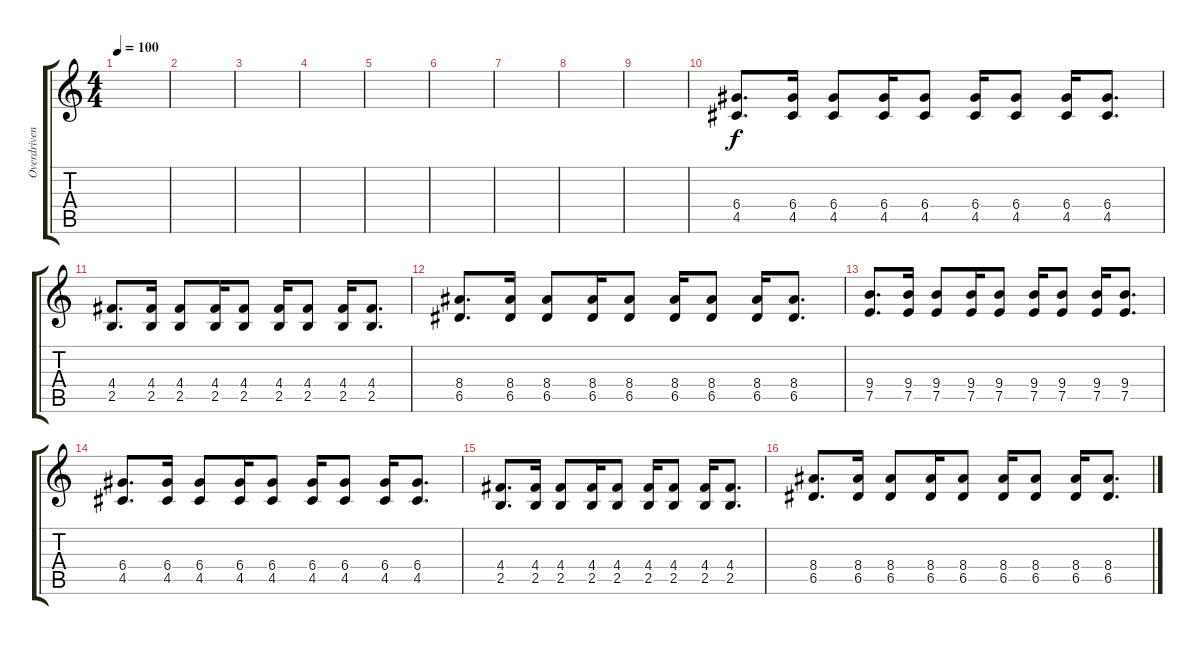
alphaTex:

\track ("Overdriven Guitar " "Overdriven") {instrument overdrivenguitar}
\staff {score tabs}
\tuning (E4 B3 G3 D3 A2 E2) {hide}
\ts (4 4)
\tempo 100
\clef g2
\ks c
|
|
|
|
|
|
|
|
|
(6.4 4.5).8{d} (6.4 4.5).16 (6.4 4.5).8 (6.4 4.5).16 (6.4 4.5).8 (6.4 4.5).16 (6.4 4.5).8 (6.4 4.5).16 (6.4 4.5).8{d} |
(4.4 2.5).8{d} (4.4 2.5).16 (4.4 2.5).8 (4.4 2.5).16 (4.4 2.5).8 (4.4 2.5).16 (4.4 2.5).8 (4.4 2.5).16 (4.4 2.5).8{d} |
(8.4 6.5).8{d} (8.4 6.5).16 (8.4 6.5).8 (8.4 6.5).16 (8.4 6.5).8 (8.4 6.5).16 (8.4 6.5).8 (8.4 6.5).16 (8.4 6.5).8{d} |
(9.4 7.5).8{d} (9.4 7.5).16 (9.4 7.5).8 (9.4 7.5).16 (9.4 7.5).8 (9.4 7.5).16 (9.4 7.5).8 (9.4 7.5).16 (9.4 7.5).8{d} |
(6.4 4.5).8{d} (6.4 4.5).16 (6.4 4.5).8 (6.4 4.5).16 (6.4 4.5).8 (6.4 4.5).16 (6.4 4.5).8 (6.4 4.5).16 (6.4 4.5).8{d} |
(4.4 2.5).8{d} (4.4 2.5).16 (4.4 2.5).8 (4.4 2.5).16 (4.4 2.5).8 (4.4 2.5).16 (4.4 2.5).8 (4.4 2.5).16 (4.4 2.5).8{d} |
(8.4 6.5).8{d} (8.4 6.5).16 (8.4 6.5).8 (8.4 6.5).16 (8.4 6.5).8 (8.4 6.5).16 (8.4 6.5).8 (8.4 6.5).16 (8.4 6.5).8{d}
